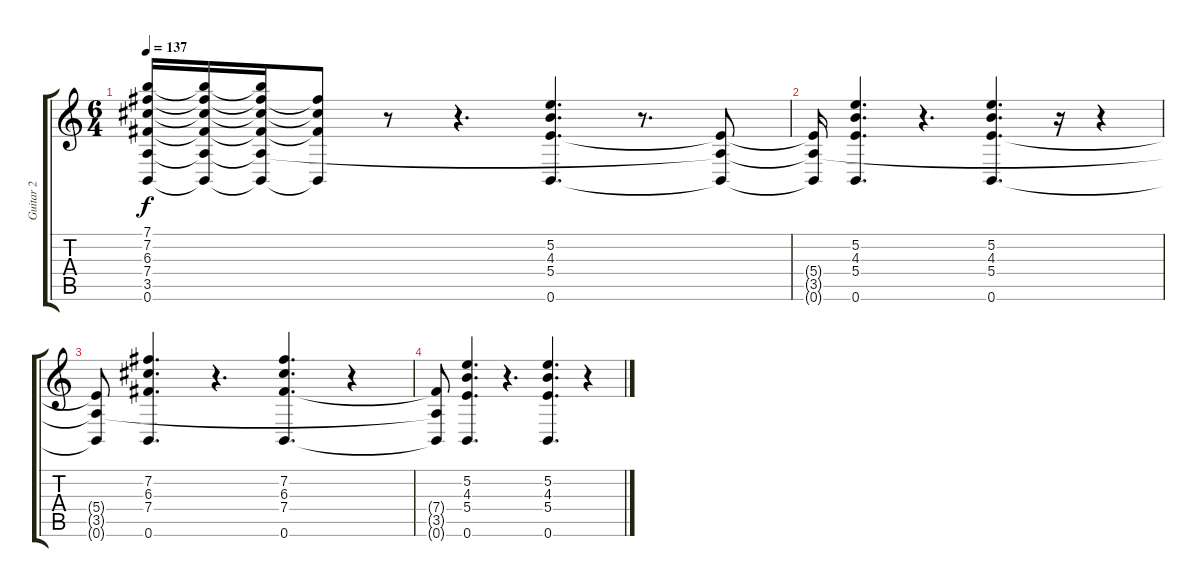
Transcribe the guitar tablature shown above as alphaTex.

\track ("Guitar 2" "Guitar 2") {instrument distortionguitar}
\staff {score tabs}
\tuning (E4 B3 G3 B2 Gb2 B1) {hide}
\ts (6 4)
\tempo 137
\clef g2
\ks c
(7.1{t} 7.2{t} 6.3{t} 7.4{t} 3.5{t} 0.6{t}).16{dy f} (7.1{t} 7.2{t} 6.3{t} 7.4{t} 3.5{t} 0.6{t}).16 (7.1{t} 7.2{t} 6.3{t} 7.4{t} 3.5{t} 0.6{t}).16 (7.2{t} 6.3{t} 7.4{t} 0.6{t}).8 r.8 r.4{d} (5.2 4.3 5.4 0.6).4{d} r.8{d} (5.4{t} 3.5{t} 0.6{t}).8 |
(5.4{t} 3.5{t} 0.6{t}).16 (5.2 4.3 5.4 0.6).4{d} r.4{d} (5.2 4.3 5.4 0.6).4{d} r.16 r.4 |
(5.4{t} 3.5{t} 0.6{t}).8 (7.2 6.3 7.4 0.6).4{d} r.4{d} (7.2 6.3 7.4 0.6).4{d} r.4 |
(7.4{t} 3.5{t} 0.6{t}).8 (5.2 4.3 5.4 0.6).4{d} r.4{d} (5.2 4.3 5.4 0.6).4{d} r.4
